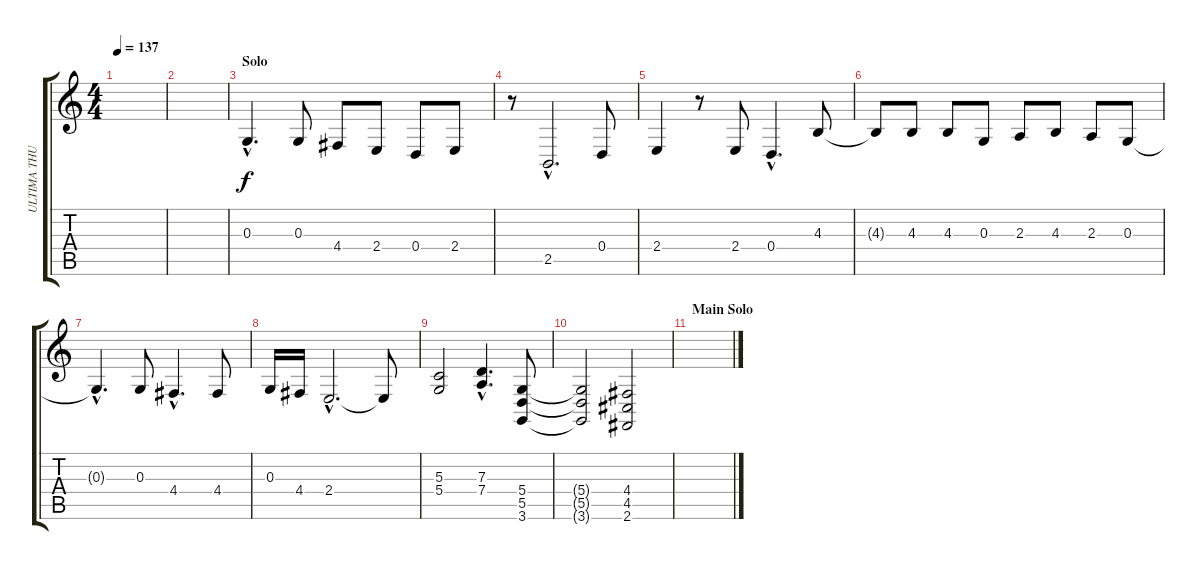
\track ("ULTIMA THULE" "ULTIMA THU") {instrument lead1square}
\staff {score tabs}
\tuning (E4 B3 G3 D3 A2 E2) {hide}
\ts (4 4)
\tempo 137
\clef g2
\ks c
|
|
\section ("" "Solo")
0.3{hac}.4{d} 0.3.8 4.4.8 2.4.8 0.4.8 2.4.8 |
r.8 2.5{hac}.2{d} 0.4.8 |
2.4.4 r.8 2.4.8 0.4{hac}.4{d} 4.3.8 |
4.3{t}.8 4.3.8 4.3.8 0.3.8 2.3.8 4.3.8 2.3.8 0.3.8 |
0.3{hac t}.4{d} 0.3.8 4.4{hac}.4{d} 4.4.8 |
0.3.16 4.4.16 2.4{hac}.2{d} 2.4{t}.8 |
(5.3 5.4).2 (7.3{hac} 7.4{hac}).4{d} (5.4 5.5 3.6).8 |
(5.4{t} 5.5{t} 3.6{t}).2 (4.4 4.5 2.6).2 |
\section ("" "Main Solo")
